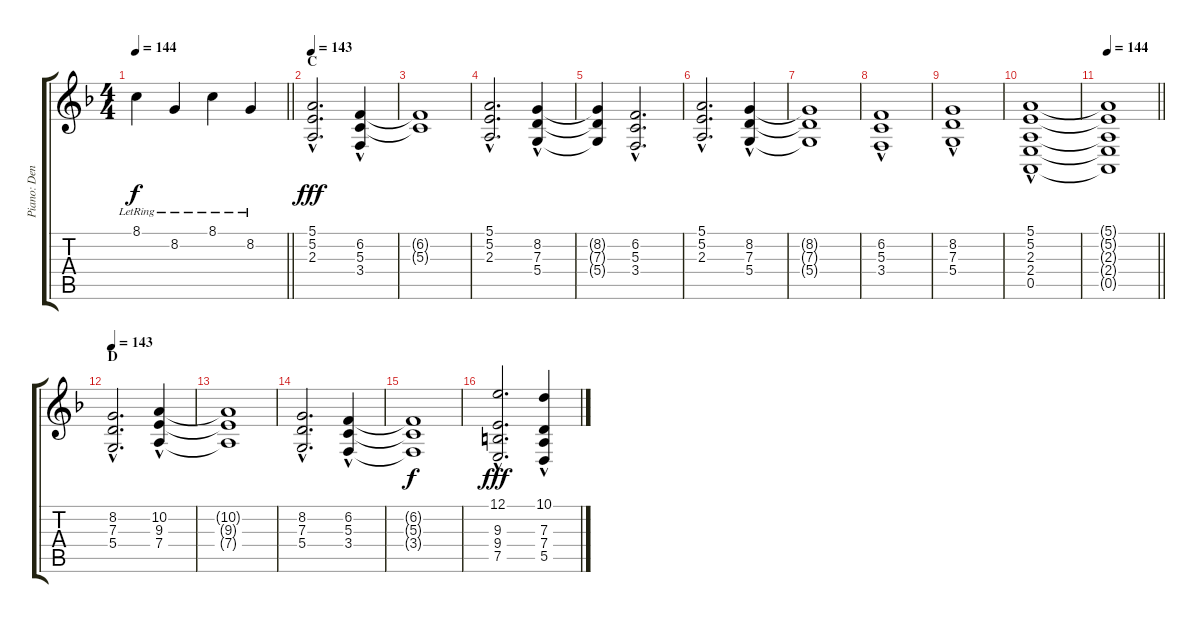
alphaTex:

\track ("Piano: Denis" "Piano: Den") {instrument electricgrandpiano}
\staff {score tabs}
\tuning (E4 B3 G3 D3 A2 E2) {hide}
\ts (4 4)
\tempo 144
\clef g2
\barLineRight lightlight
\ks f
8.1{lr}.4{dy f} 8.2{lr}.4 8.1{lr}.4 8.2{lr}.4 |
\section ("" "C")
\tempo 143
(5.1{hac} 5.2{hac} 2.3{hac}).2{d dy fff} (6.2{hac} 5.3{hac} 3.4{hac}).4 |
(6.2{t} 5.3{t}).1 |
(5.1{hac} 5.2{hac} 2.3{hac}).2{d} (8.2{hac} 7.3{hac} 5.4{hac}).4 |
(8.2{t} 7.3{t} 5.4{t}).4 (6.2{hac} 5.3{hac} 3.4{hac}).2{d} |
(5.1{hac} 5.2{hac} 2.3{hac}).2{d} (8.2{hac} 7.3{hac} 5.4{hac}).4 |
(8.2{t} 7.3{t} 5.4{t}).1 |
(6.2{hac} 5.3{hac} 3.4{hac}).1 |
(8.2{hac} 7.3{hac} 5.4{hac}).1 |
(5.1{hac} 5.2{hac} 2.3{hac} 2.4{hac} 0.5{hac}).1 |
\tempo 144
\barLineRight lightlight
(5.1{t} 5.2{t} 2.3{t} 2.4{t} 0.5{t}).1 |
\section ("" "D")
\tempo 143
(8.2{hac} 7.3{hac} 5.4{hac}).2{d} (10.2{hac} 9.3{hac} 7.4{hac}).4 |
(10.2{t} 9.3{t} 7.4{t}).1 |
(8.2{hac} 7.3{hac} 5.4{hac}).2{d} (6.2{hac} 5.3{hac} 3.4{hac}).4 |
(6.2{t} 5.3{t} 3.4{t}).1{dy f} |
(12.1{hac} 9.3{hac} 9.4{hac} 7.5{hac}).2{d dy fff} (10.1{hac} 7.3{hac} 7.4{hac} 5.5{hac}).4
